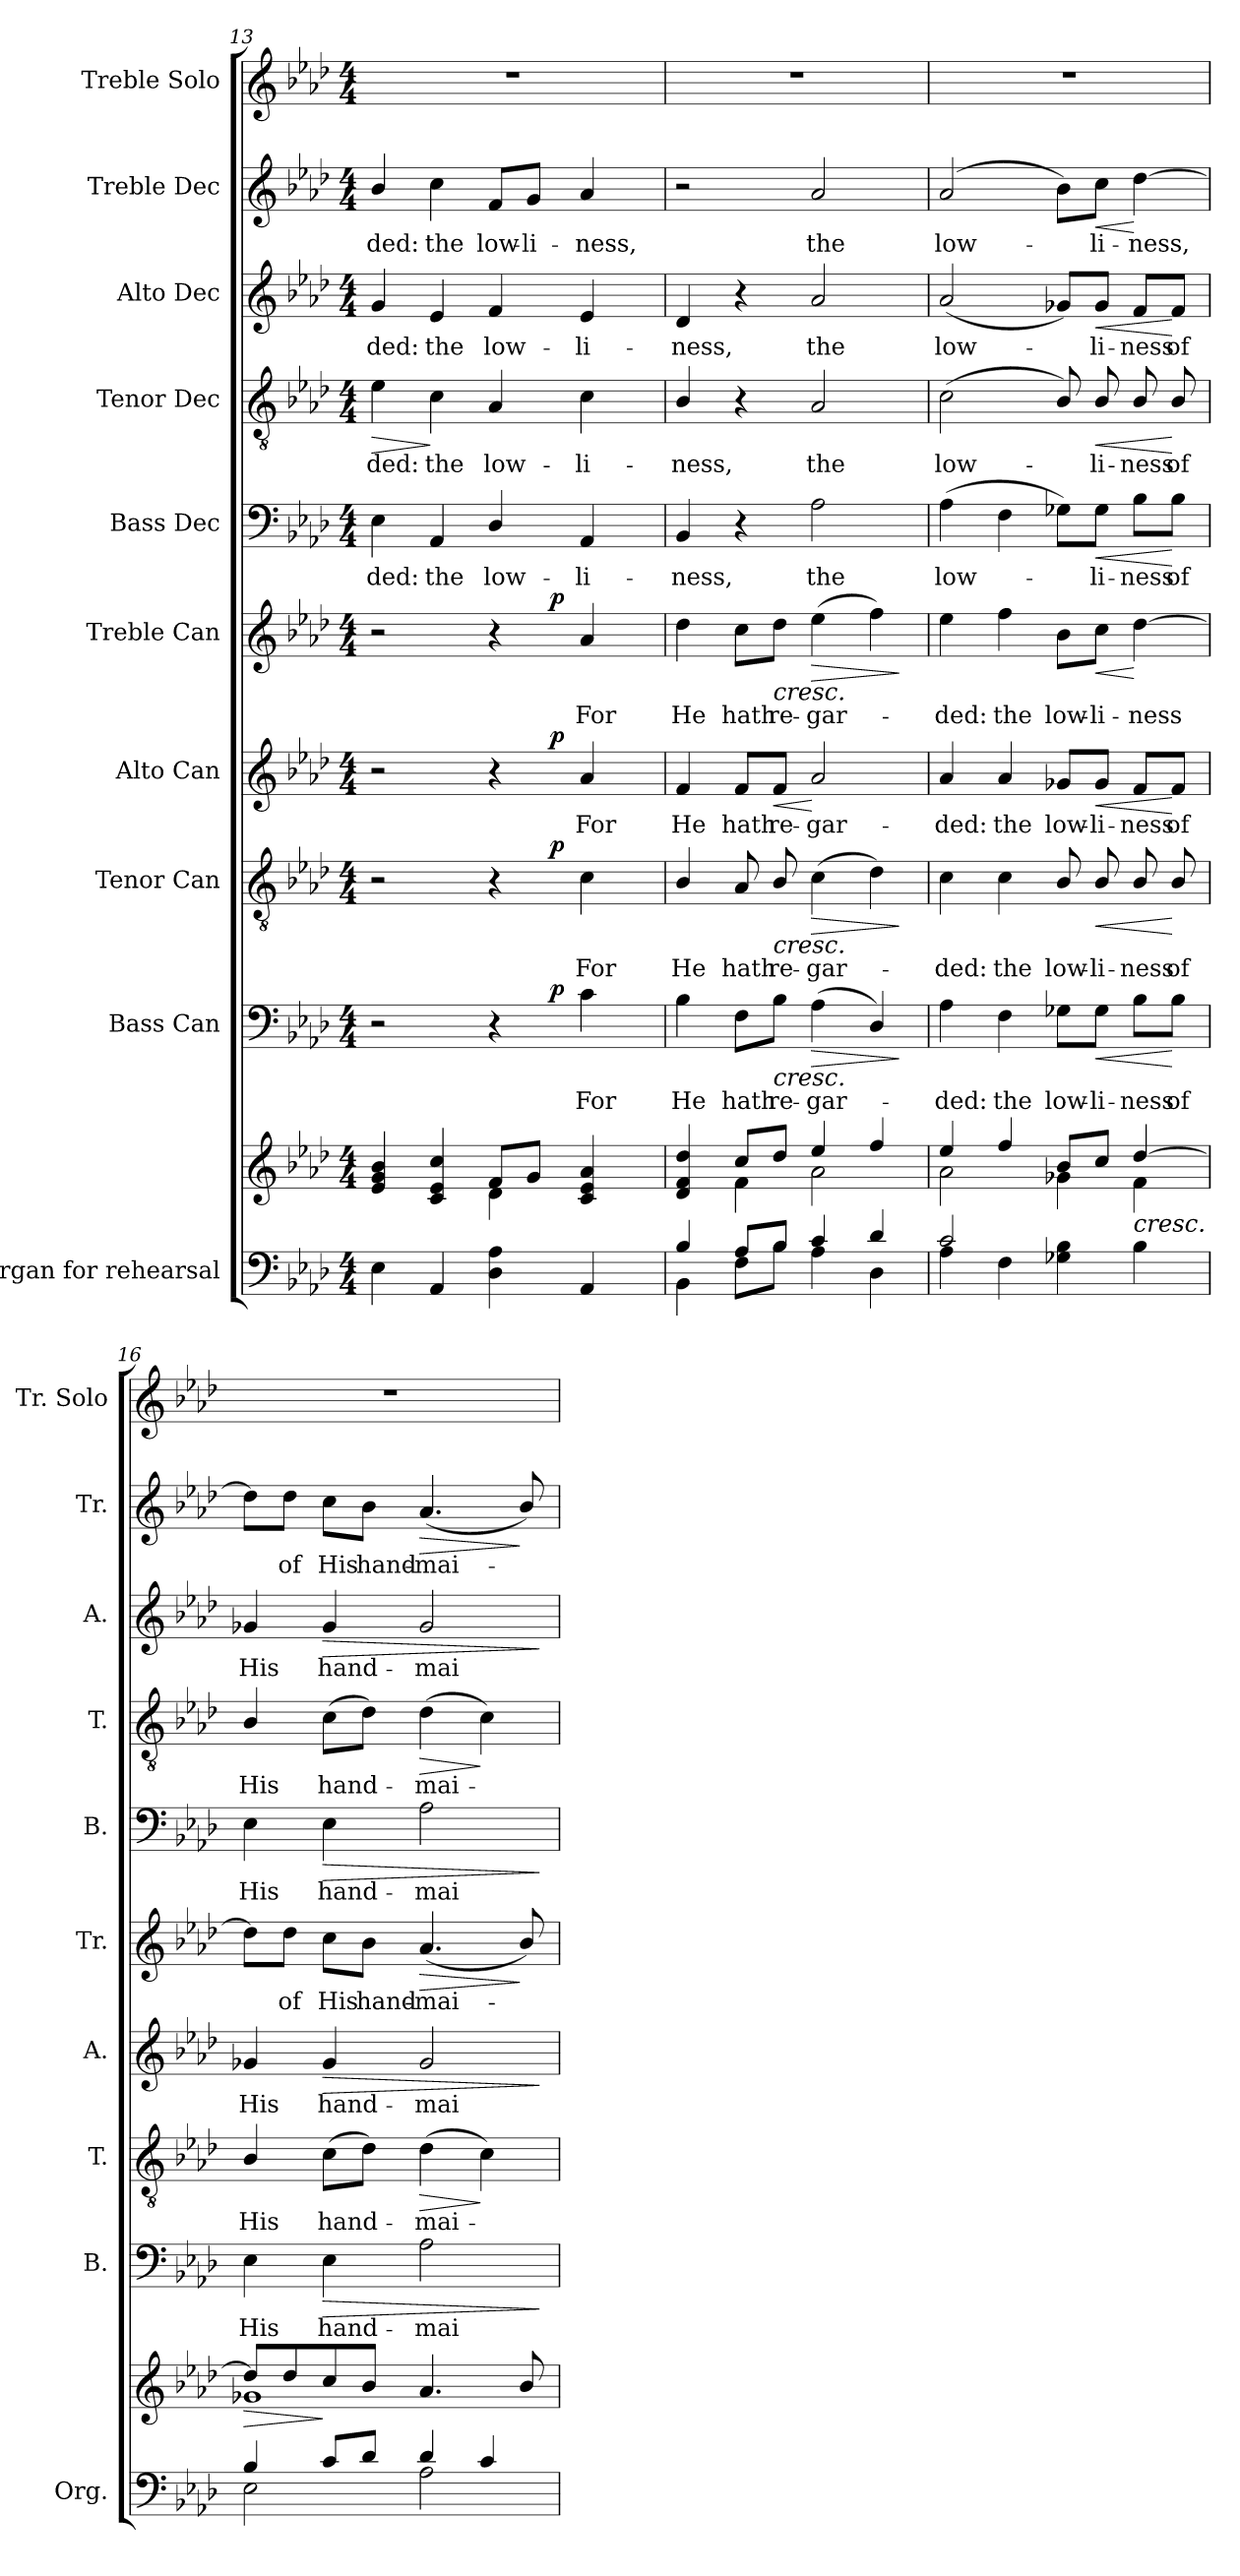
**kern	**kern	**dynam	**kern	**text	**dynam	**kern	**text	**dynam	**kern	**text	**dynam	**kern	**text	**dynam	**kern	**text	**dynam	**kern	**text	**dynam	**kern	**text	**dynam	**kern	**text	**dynam	**kern
*part10	*part10	*part10	*part9	*part9	*part9	*part8	*part8	*part8	*part7	*part7	*part7	*part6	*part6	*part6	*part5	*part5	*part5	*part4	*part4	*part4	*part3	*part3	*part3	*part2	*part2	*part2	*part1
*staff11	*staff10	*staff10/11	*staff9	*staff9	*staff9	*staff8	*staff8	*staff8	*staff7	*staff7	*staff7	*staff6	*staff6	*staff6	*staff5	*staff5	*staff5	*staff4	*staff4	*staff4	*staff3	*staff3	*staff3	*staff2	*staff2	*staff2	*staff1
*I"Organ for  rehearsal	*	*	*I"Bass Can	*	*	*I"Tenor Can	*	*	*I"Alto Can	*	*	*I"Treble Can	*	*	*I"Bass Dec	*	*	*I"Tenor Dec	*	*	*I"Alto Dec	*	*	*I"Treble Dec	*	*	*I"Treble Solo
*I'Org.	*	*	*I'B.	*	*	*I'T.	*	*	*I'A.	*	*	*I'Tr.	*	*	*I'B.	*	*	*I'T.	*	*	*I'A.	*	*	*I'Tr.	*	*	*I'Tr. Solo
*clefF4	*clefG2	*	*clefF4	*	*	*clefGv2	*	*	*clefG2	*	*	*clefG2	*	*	*clefF4	*	*	*clefGv2	*	*	*clefG2	*	*	*clefG2	*	*	*clefG2
*	*	*	*	*	*	*ITrd7c12	*	*	*	*	*	*	*	*	*	*	*	*ITrd7c12	*	*	*	*	*	*	*	*	*
*k[b-e-a-d-]	*k[b-e-a-d-]	*	*k[b-e-a-d-]	*	*	*k[b-e-a-d-]	*	*	*k[b-e-a-d-]	*	*	*k[b-e-a-d-]	*	*	*k[b-e-a-d-]	*	*	*k[b-e-a-d-]	*	*	*k[b-e-a-d-]	*	*	*k[b-e-a-d-]	*	*	*k[b-e-a-d-]
*A-:	*A-:	*	*A-:	*	*	*A-:	*	*	*A-:	*	*	*A-:	*	*	*A-:	*	*	*A-:	*	*	*A-:	*	*	*A-:	*	*	*A-:
*M4/4	*M4/4	*	*M4/4	*	*	*M4/4	*	*	*M4/4	*	*	*M4/4	*	*	*M4/4	*	*	*M4/4	*	*	*M4/4	*	*	*M4/4	*	*	*M4/4
=13	=13	=13	=13	=13	=13	=13	=13	=13	=13	=13	=13	=13	=13	=13	=13	=13	=13	=13	=13	=13	=13	=13	=13	=13	=13	=13	=13
*	*^	*	*	*	*	*	*	*	*	*	*	*	*	*	*	*	*	*	*	*	*	*	*	*	*	*	*
!	!	!	!	!	!	!	!	!	!	!	!	!	!	!	!	!	!LO:LY:b:color=#000000	!	!	!	!	!	!	!	!	!	!	!
!	!	!	!	!	!	!	!	!	!	!	!	!	!	!	!	!	!	!	!	!LO:LY:b:color=#000000	!LO:HP:b	!	!	!	!	!	!	!
!	!	!	!	!	!	!	!	!	!	!	!	!	!	!	!	!	!	!	!	!	!	!	!LO:LY:b:color=#000000	!	!	!	!	!
!	!	!	!	!	!	!	!	!	!	!	!	!	!	!	!	!	!	!	!	!	!	!	!	!	!	!LO:LY:b:color=#000000	!	!
*	*	*	*	*^	*	*	*^	*	*	*^	*	*	*^	*	*	*	*	*	*	*	*	*	*	*	*	*	*	*
4E-i\	4e-i/ 4gi 4b-i	2ryy	.	2r	2ryy	.	.	2r	2ryy	.	.	2r	2ryy	.	.	2r	2ryy	.	.	4E-i\	-ded:	.	4E-i\	-ded:	>	4gi/	-ded:	.	4b-i/	-ded:	.	1r
!	!	!	!	!	!	!	!	!	!	!	!	!	!	!	!	!	!	!	!	!	!LO:LY:b:color=#000000	!	!	!	!	!	!	!	!	!	!	!
!	!	!	!	!	!	!	!	!	!	!	!	!	!	!	!	!	!	!	!	!	!	!	!	!LO:LY:b:color=#000000	!	!	!	!	!	!	!	!
!	!	!	!	!	!	!	!	!	!	!	!	!	!	!	!	!	!	!	!	!	!	!	!	!	!	!	!LO:LY:b:color=#000000	!	!	!	!	!
!	!	!	!	!	!	!	!	!	!	!	!	!	!	!	!	!	!	!	!	!	!	!	!	!	!	!	!	!	!	!LO:LY:b:color=#000000	!	!
4AA-i/	4ci/ 4e-i 4cci	.	.	.	.	.	.	.	.	.	.	.	.	.	.	.	.	.	.	4AA-i/	the	.	4Ci\	the	]	4e-i/	the	.	4cci\	the	.	.
!	!	!	!	!	!	!	!	!	!	!	!	!	!	!	!	!	!	!	!	!	!LO:LY:b:color=#000000	!	!	!	!	!	!	!	!	!	!	!
!	!	!	!	!	!	!	!	!	!	!	!	!	!	!	!	!	!	!	!	!	!	!	!	!LO:LY:b:color=#000000	!	!	!	!	!	!	!	!
!	!	!	!	!	!	!	!	!	!	!	!	!	!	!	!	!	!	!	!	!	!	!	!	!	!	!	!LO:LY:b:color=#000000	!	!	!	!	!
!	!	!	!	!	!	!	!	!	!	!	!	!	!	!	!	!	!	!	!	!	!	!	!	!	!	!	!	!	!	!LO:LY:b:color=#000000	!	!
4D-i\ 4A-i	8fi/L	4d-i\	.	4r	8ryy	.	.	4r	8ryy	.	.	4r	8ryy	.	.	4r	8ryy	.	.	4D-i/	low-	.	4AA-i/	low-	.	4fi/	low-	.	8fi/L	low-	.	.
!	!	!	!	!	!	!	!	!	!	!	!	!	!	!	!	!	!	!	!	!	!	!	!	!	!	!	!	!	!	!LO:LY:b:color=#000000	!	!
.	8gi/J	.	.	.	32ryy	.	.	.	32ryy	.	.	.	32ryy	.	.	.	32ryy	.	.	.	.	.	.	.	.	.	.	.	8gi/J	-li-	.	.
.	.	.	.	.	128ryy	.	.	.	128ryy	.	.	.	128ryy	.	.	.	128ryy	.	.	.	.	.	.	.	.	.	.	.	.	.	.	.
.	.	.	.	.	4ryy	.	p	.	4ryy	.	p	.	4ryy	.	p	.	4ryy	.	p	.	.	.	.	.	.	.	.	.	.	.	.	.
!	!	!	!	!	!	!LO:LY:b:color=#000000	!	!	!	!	!	!	!	!	!	!	!	!	!	!	!	!	!	!	!	!	!	!	!	!	!	!
!	!	!	!	!	!	!	!	!	!	!LO:LY:b:color=#000000	!	!	!	!	!	!	!	!	!	!	!	!	!	!	!	!	!	!	!	!	!	!
!	!	!	!	!	!	!	!	!	!	!	!	!	!	!LO:LY:b:color=#000000	!	!	!	!	!	!	!	!	!	!	!	!	!	!	!	!	!	!
!	!	!	!	!	!	!	!	!	!	!	!	!	!	!	!	!	!	!LO:LY:b:color=#000000	!	!	!	!	!	!	!	!	!	!	!	!	!	!
!	!	!	!	!	!	!	!	!	!	!	!	!	!	!	!	!	!	!	!	!	!LO:LY:b:color=#000000	!	!	!	!	!	!	!	!	!	!	!
!	!	!	!	!	!	!	!	!	!	!	!	!	!	!	!	!	!	!	!	!	!	!	!	!LO:LY:b:color=#000000	!	!	!	!	!	!	!	!
!	!	!	!	!	!	!	!	!	!	!	!	!	!	!	!	!	!	!	!	!	!	!	!	!	!	!	!LO:LY:b:color=#000000	!	!	!	!	!
!	!	!	!	!	!	!	!	!	!	!	!	!	!	!	!	!	!	!	!	!	!	!	!	!	!	!	!	!	!	!LO:LY:b:color=#000000	!	!
4AA-i/	4ci/ 4e-i 4a-i	4ryy	.	4ci\	.	For	.	4Ci\	.	For	.	4a-i/	.	For	.	4a-i/	.	For	.	4AA-i/	-li-	.	4Ci\	-li-	.	4e-i/	-li-	.	4a-i/	-ness,	.	.
.	.	.	.	.	16ryy	.	.	.	16ryy	.	.	.	16ryy	.	.	.	16ryy	.	.	.	.	.	.	.	.	.	.	.	.	.	.	.
.	.	.	.	.	64.ryy	.	.	.	64.ryy	.	.	.	64.ryy	.	.	.	64.ryy	.	.	.	.	.	.	.	.	.	.	.	.	.	.	.
*	*	*	*	*v	*v	*	*	*	*	*	*	*v	*v	*	*	*v	*v	*	*	*	*	*	*	*	*	*	*	*	*	*	*	*
*	*	*	*	*	*	*	*v	*v	*	*	*	*	*	*	*	*	*	*	*	*	*	*	*	*	*	*	*	*	*
=14	=14	=14	=14	=14	=14	=14	=14	=14	=14	=14	=14	=14	=14	=14	=14	=14	=14	=14	=14	=14	=14	=14	=14	=14	=14	=14	=14	=14
*^	*	*	*	*	*	*	*	*	*	*	*	*	*	*	*	*	*	*	*	*	*	*	*	*	*	*	*	*
*	*	*	*	*	*^	*	*	*^	*	*	*^	*	*	*^	*	*	*	*	*	*	*	*	*	*	*	*	*	*	*
!	!	!	!	!	!	!	!LO:LY:b:color=#000000	!	!	!	!	!	!	!	!	!	!	!	!	!	!	!	!	!	!	!	!	!	!	!	!	!	!
*	*	*	*	*	*v	*v	*	*	*	*	*	*	*v	*v	*	*	*v	*v	*	*	*	*	*	*	*	*	*	*	*	*	*	*	*
*	*	*	*	*	*	*	*	*v	*v	*	*	*	*	*	*	*	*	*	*	*	*	*	*	*	*	*	*	*	*	*
*	*	*	*	*	*^	*	*	*^	*	*	*^	*	*	*^	*	*	*	*	*	*	*	*	*	*	*	*	*	*	*
!	!	!	!	!	!	!	!	!	!	!	!LO:LY:b:color=#000000	!	!	!	!	!	!	!	!	!	!	!	!	!	!	!	!	!	!	!	!	!	!
*	*	*	*	*	*v	*v	*	*	*	*	*	*	*v	*v	*	*	*v	*v	*	*	*	*	*	*	*	*	*	*	*	*	*	*	*
*	*	*	*	*	*	*	*	*v	*v	*	*	*	*	*	*	*	*	*	*	*	*	*	*	*	*	*	*	*	*	*
*	*	*	*	*	*^	*	*	*^	*	*	*^	*	*	*^	*	*	*	*	*	*	*	*	*	*	*	*	*	*	*
!	!	!	!	!	!	!	!	!	!	!	!	!	!	!	!LO:LY:b:color=#000000	!	!	!	!	!	!	!	!	!	!	!	!	!	!	!	!	!	!
*	*	*	*	*	*v	*v	*	*	*	*	*	*	*v	*v	*	*	*v	*v	*	*	*	*	*	*	*	*	*	*	*	*	*	*	*
*	*	*	*	*	*	*	*	*v	*v	*	*	*	*	*	*	*	*	*	*	*	*	*	*	*	*	*	*	*	*	*
*	*	*	*	*	*^	*	*	*^	*	*	*^	*	*	*^	*	*	*	*	*	*	*	*	*	*	*	*	*	*	*
!	!	!	!	!	!	!	!	!	!	!	!	!	!	!	!	!	!	!	!LO:LY:b:color=#000000	!	!	!	!	!	!	!	!	!	!	!	!	!	!
*	*	*	*	*	*v	*v	*	*	*	*	*	*	*v	*v	*	*	*v	*v	*	*	*	*	*	*	*	*	*	*	*	*	*	*	*
*	*	*	*	*	*	*	*	*v	*v	*	*	*	*	*	*	*	*	*	*	*	*	*	*	*	*	*	*	*	*	*
*	*	*	*	*	*^	*	*	*^	*	*	*^	*	*	*^	*	*	*	*	*	*	*	*	*	*	*	*	*	*	*
!	!	!	!	!	!	!	!	!	!	!	!	!	!	!	!	!	!	!	!	!	!	!LO:LY:b:color=#000000	!	!	!	!	!	!	!	!	!	!	!
*	*	*	*	*	*v	*v	*	*	*	*	*	*	*v	*v	*	*	*v	*v	*	*	*	*	*	*	*	*	*	*	*	*	*	*	*
*	*	*	*	*	*	*	*	*v	*v	*	*	*	*	*	*	*	*	*	*	*	*	*	*	*	*	*	*	*	*	*
*	*	*	*	*	*^	*	*	*^	*	*	*^	*	*	*^	*	*	*	*	*	*	*	*	*	*	*	*	*	*	*
!	!	!	!	!	!	!	!	!	!	!	!	!	!	!	!	!	!	!	!	!	!	!	!	!	!LO:LY:b:color=#000000	!	!	!	!	!	!	!	!
*	*	*	*	*	*v	*v	*	*	*	*	*	*	*v	*v	*	*	*v	*v	*	*	*	*	*	*	*	*	*	*	*	*	*	*	*
*	*	*	*	*	*	*	*	*v	*v	*	*	*	*	*	*	*	*	*	*	*	*	*	*	*	*	*	*	*	*	*
*	*	*	*	*	*^	*	*	*^	*	*	*^	*	*	*^	*	*	*	*	*	*	*	*	*	*	*	*	*	*	*
!	!	!	!	!	!	!	!	!	!	!	!	!	!	!	!	!	!	!	!	!	!	!	!	!	!	!	!	!LO:LY:b:color=#000000	!	!	!	!	!
*	*	*	*	*	*v	*v	*	*	*	*	*	*	*v	*v	*	*	*v	*v	*	*	*	*	*	*	*	*	*	*	*	*	*	*	*
*	*	*	*	*	*	*	*	*v	*v	*	*	*	*	*	*	*	*	*	*	*	*	*	*	*	*	*	*	*	*	*
4B-i/	4BB-i\	4d-i/ 4fi 4dd-i	4ryy	.	4B-i\	He	.	4BB-i/	He	.	4fi/	He	.	4dd-i\	He	.	4BB-i/	-ness,	.	4BB-i/	-ness,	.	4d-i/	-ness,	.	2r	.	.	1r
!	!	!	!	!	!	!LO:LY:b:color=#000000	!	!	!	!	!	!	!	!	!	!	!	!	!	!	!	!	!	!	!	!	!	!	!
!	!	!	!	!	!	!	!	!	!LO:LY:b:color=#000000	!	!	!	!	!	!	!	!	!	!	!	!	!	!	!	!	!	!	!	!
!	!	!	!	!	!	!	!	!	!	!	!	!LO:LY:b:color=#000000	!	!	!	!	!	!	!	!	!	!	!	!	!	!	!	!	!
!	!	!	!	!	!	!	!	!	!	!	!	!	!	!	!LO:LY:b:color=#000000	!	!	!	!	!	!	!	!	!	!	!	!	!	!
8A-i/L	8Fi\L	8cci/L	4fi\	.	8Fi\L	hath	.	8AA-i/	hath	.	8fi/L	hath	.	8cci\L	hath	.	4r	.	.	4r	.	.	4r	.	.	.	.	.	.
!	!	!	!	!	!	!LO:LY:b:color=#000000	!LO:HP:b	!	!	!	!	!	!	!	!	!	!	!	!	!	!	!	!	!	!	!	!	!	!
!	!	!	!	!	!	!	!	!	!LO:LY:b:color=#000000	!LO:HP:b	!	!	!	!	!	!	!	!	!	!	!	!	!	!	!	!	!	!	!
!	!	!	!	!	!	!	!	!	!	!	!	!LO:LY:b:color=#000000	!LO:HP:b	!	!	!	!	!	!	!	!	!	!	!	!	!	!	!	!
!	!	!	!	!	!	!	!	!	!	!	!	!	!LO:HP:n=1:b	!	!	!	!	!	!	!	!	!	!	!	!	!	!	!	!
!	!	!	!	!	!	!	!	!	!	!	!	!	!	!	!LO:LY:b:color=#000000	!LO:HP:b	!	!	!	!	!	!	!	!	!	!	!	!	!
8B-i/J	8B-i\J	8dd-i/J	.	.	8B-i\J	re-	<	8BB-i/	re-	<	8fi/J	re-	< >	8dd-i\J	re-	<	.	.	.	.	.	.	.	.	.	.	.	.	.
!	!	!	!	!	!	!LO:LY:b:color=#000000	!LO:HP:b	!	!	!	!	!	!	!	!	!	!	!	!	!	!	!	!	!	!	!	!	!	!
!	!	!	!	!	!	!	!	!	!LO:LY:b:color=#000000	!LO:HP:b	!	!	!	!	!	!	!	!	!	!	!	!	!	!	!	!	!	!	!
!	!	!	!	!	!	!	!	!	!	!	!	!LO:LY:b:color=#000000	!	!	!	!	!	!	!	!	!	!	!	!	!	!	!	!	!
!	!	!	!	!	!	!	!	!	!	!	!	!	!	!	!LO:LY:b:color=#000000	!LO:HP:b	!	!	!	!	!	!	!	!	!	!	!	!	!
!	!	!	!	!	!	!	!	!	!	!	!	!	!	!	!	!	!	!LO:LY:b:color=#000000	!	!	!	!	!	!	!	!	!	!	!
!	!	!	!	!	!	!	!	!	!	!	!	!	!	!	!	!	!	!	!	!	!LO:LY:b:color=#000000	!	!	!	!	!	!	!	!
!	!	!	!	!	!	!	!	!	!	!	!	!	!	!	!	!	!	!	!	!	!	!	!	!LO:LY:b:color=#000000	!	!	!	!	!
!	!	!	!	!	!	!	!	!	!	!	!	!	!	!	!	!	!	!	!	!	!	!	!	!	!	!	!LO:LY:b:color=#000000	!	!
4ci/	4A-i\	4ee-i/	2a-i\	.	(4A-i\	-gar-	>	(4Ci\	-gar-	>	2a-i/	-gar-	[	(4ee-i\	-gar-	>	2A-i\	the	.	2AA-i/	the	.	2a-i/	the	.	2a-i/	the	.	.
4d-i/	4D-i\	4ffi/	.	.	4D-i/)	.	[	4D-i\)	.	[	.	.	.	4ffi\)	.	[	.	.	.	.	.	.	.	.	.	.	.	.	.
*v	*v	*	*	*	*	*	*	*	*	*	*	*	*	*	*	*	*	*	*	*	*	*	*	*	*	*	*	*	*
*	*v	*v	*	*	*	*	*	*	*	*	*	*	*	*	*	*	*	*	*	*	*	*	*	*	*	*	*	*
.	.	.	.	.	]	.	.	]	.	.	]	.	.	]	.	.	.	.	.	.	.	.	.	.	.	.	.
=15	=15	=15	=15	=15	=15	=15	=15	=15	=15	=15	=15	=15	=15	=15	=15	=15	=15	=15	=15	=15	=15	=15	=15	=15	=15	=15	=15
*^	*^	*	*	*	*	*	*	*	*	*	*	*	*	*	*	*	*	*	*	*	*	*	*	*	*	*	*
!	!	!	!	!	!	!LO:LY:b:color=#000000	!	!	!	!	!	!	!	!	!	!	!	!	!	!	!	!	!	!	!	!	!	!	!
!	!	!	!	!	!	!	!	!	!LO:LY:b:color=#000000	!	!	!	!	!	!	!	!	!	!	!	!	!	!	!	!	!	!	!	!
!	!	!	!	!	!	!	!	!	!	!	!	!LO:LY:b:color=#000000	!	!	!	!	!	!	!	!	!	!	!	!	!	!	!	!	!
!	!	!	!	!	!	!	!	!	!	!	!	!	!	!	!LO:LY:b:color=#000000	!	!	!	!	!	!	!	!	!	!	!	!	!	!
!	!	!	!	!	!	!	!	!	!	!	!	!	!	!	!	!	!	!LO:LY:b:color=#000000	!	!	!	!	!	!	!	!	!	!	!
!	!	!	!	!	!	!	!	!	!	!	!	!	!	!	!	!	!	!	!	!	!LO:LY:b:color=#000000	!	!	!	!	!	!	!	!
!	!	!	!	!	!	!	!	!	!	!	!	!	!	!	!	!	!	!	!	!	!	!	!	!LO:LY:b:color=#000000	!	!	!	!	!
!	!	!	!	!	!	!	!	!	!	!	!	!	!	!	!	!	!	!	!	!	!	!	!	!	!	!	!LO:LY:b:color=#000000	!	!
2ci/	4A-i\	4ee-i/	2a-i\	.	4A-i\	-ded:	.	4Ci\	-ded:	.	4a-i/	-ded:	.	4ee-i\	-ded:	.	(4A-i\	low-	.	(2Ci\	low-	.	(2a-i/	low-	.	(2a-i/	low-	.	1r
!	!	!	!	!	!	!LO:LY:b:color=#000000	!	!	!	!	!	!	!	!	!	!	!	!	!	!	!	!	!	!	!	!	!	!	!
!	!	!	!	!	!	!	!	!	!LO:LY:b:color=#000000	!	!	!	!	!	!	!	!	!	!	!	!	!	!	!	!	!	!	!	!
!	!	!	!	!	!	!	!	!	!	!	!	!LO:LY:b:color=#000000	!	!	!	!	!	!	!	!	!	!	!	!	!	!	!	!	!
!	!	!	!	!	!	!	!	!	!	!	!	!	!	!	!LO:LY:b:color=#000000	!	!	!	!	!	!	!	!	!	!	!	!	!	!
.	4Fi\	4ffi/	.	.	4Fi\	the	.	4Ci\	the	.	4a-i/	the	.	4ffi\	the	.	4Fi\	.	.	.	.	.	.	.	.	.	.	.	.
!	!	!	!	!	!	!LO:LY:b:color=#000000	!	!	!	!	!	!	!	!	!	!	!	!	!	!	!	!	!	!	!	!	!	!	!
!	!	!	!	!	!	!	!	!	!LO:LY:b:color=#000000	!	!	!	!	!	!	!	!	!	!	!	!	!	!	!	!	!	!	!	!
!	!	!	!	!	!	!	!	!	!	!	!	!LO:LY:b:color=#000000	!	!	!	!	!	!	!	!	!	!	!	!	!	!	!	!	!
!	!	!	!	!	!	!	!	!	!	!	!	!	!	!	!LO:LY:b:color=#000000	!	!	!	!	!	!	!	!	!	!	!	!	!	!
4G-Xi\ 4B-i	2ryy	8b-i/L	4g-Xi\	[	8G-Xi\L	low-	.	8BB-i/	low-	.	8g-Xi/L	low-	.	8b-i\L	low-	.	8G-Xi\L)	.	.	8BB-i/)	.	.	8g-Xi/L)	.	.	8b-i\L)	.	.	.
!	!	!	!	!	!	!LO:LY:b:color=#000000	!LO:HP:b	!	!	!	!	!	!	!	!	!	!	!	!	!	!	!	!	!	!	!	!	!	!
!	!	!	!	!	!	!	!	!	!LO:LY:b:color=#000000	!LO:HP:b	!	!	!	!	!	!	!	!	!	!	!	!	!	!	!	!	!	!	!
!	!	!	!	!	!	!	!	!	!	!	!	!LO:LY:b:color=#000000	!LO:HP:b	!	!	!	!	!	!	!	!	!	!	!	!	!	!	!	!
!	!	!	!	!	!	!	!	!	!	!	!	!	!	!	!LO:LY:b:color=#000000	!LO:HP:b	!	!	!	!	!	!	!	!	!	!	!	!	!
!	!	!	!	!	!	!	!	!	!	!	!	!	!	!	!	!	!	!LO:LY:b:color=#000000	!LO:HP:b	!	!	!	!	!	!	!	!	!	!
!	!	!	!	!	!	!	!	!	!	!	!	!	!	!	!	!	!	!	!	!	!LO:LY:b:color=#000000	!LO:HP:b	!	!	!	!	!	!	!
!	!	!	!	!	!	!	!	!	!	!	!	!	!	!	!	!	!	!	!	!	!	!	!	!LO:LY:b:color=#000000	!LO:HP:b	!	!	!	!
!	!	!	!	!	!	!	!	!	!	!	!	!	!	!	!	!	!	!	!	!	!	!	!	!	!	!	!LO:LY:b:color=#000000	!LO:HP:b	!
.	.	8cci/J	.	.	8G-i\J	-li-	<	8BB-i/	-li-	<	8g-i/J	-li-	<	8cci\J	-li-	<	8G-i\J	-li-	<	8BB-i/	-li-	<	8g-i/J	-li-	<	8cci\J	-li-	<	.
!	!	!	!	!LO:HP:b	!	!	!	!	!	!	!	!	!	!	!	!	!	!	!	!	!	!	!	!	!	!	!	!	!
!	!	!	!	!	!	!LO:LY:b:color=#000000	!	!	!	!	!	!	!	!	!	!	!	!	!	!	!	!	!	!	!	!	!	!	!
!	!	!	!	!	!	!	!	!	!LO:LY:b:color=#000000	!	!	!	!	!	!	!	!	!	!	!	!	!	!	!	!	!	!	!	!
!	!	!	!	!	!	!	!	!	!	!	!	!LO:LY:b:color=#000000	!	!	!	!	!	!	!	!	!	!	!	!	!	!	!	!	!
!	!	!	!	!	!	!	!	!	!	!	!	!	!	!	!LO:LY:b:color=#000000	!	!	!	!	!	!	!	!	!	!	!	!	!	!
!	!	!	!	!	!	!	!	!	!	!	!	!	!	!	!	!	!	!LO:LY:b:color=#000000	!	!	!	!	!	!	!	!	!	!	!
!	!	!	!	!	!	!	!	!	!	!	!	!	!	!	!	!	!	!	!	!	!LO:LY:b:color=#000000	!	!	!	!	!	!	!	!
!	!	!	!	!	!	!	!	!	!	!	!	!	!	!	!	!	!	!	!	!	!	!	!	!LO:LY:b:color=#000000	!	!	!	!	!
!	!	!	!	!	!	!	!	!	!	!	!	!	!	!	!	!	!	!	!	!	!	!	!	!	!	!	!LO:LY:b:color=#000000	!	!
4B-i\	.	[4dd-i/	4fi\	<	8B-i\L	-ness	.	8BB-i/	-ness	.	8fi/L	-ness	.	[4dd-i\	-ness	[	8B-i\L	-ness	.	8BB-i/	-ness	.	8fi/L	-ness	.	[4dd-i\	-ness,	[	.
!	!	!	!	!	!	!LO:LY:b:color=#000000	!	!	!	!	!	!	!	!	!	!	!	!	!	!	!	!	!	!	!	!	!	!	!
!	!	!	!	!	!	!	!	!	!LO:LY:b:color=#000000	!	!	!	!	!	!	!	!	!	!	!	!	!	!	!	!	!	!	!	!
!	!	!	!	!	!	!	!	!	!	!	!	!LO:LY:b:color=#000000	!	!	!	!	!	!	!	!	!	!	!	!	!	!	!	!	!
!	!	!	!	!	!	!	!	!	!	!	!	!	!	!	!	!	!	!LO:LY:b:color=#000000	!	!	!	!	!	!	!	!	!	!	!
!	!	!	!	!	!	!	!	!	!	!	!	!	!	!	!	!	!	!	!	!	!LO:LY:b:color=#000000	!	!	!	!	!	!	!	!
!	!	!	!	!	!	!	!	!	!	!	!	!	!	!	!	!	!	!	!	!	!	!	!	!LO:LY:b:color=#000000	!	!	!	!	!
.	.	.	.	.	8B-i\J	of	[	8BB-i/	of	[	8fi/J	of	[	.	.	.	8B-i\J	of	[	8BB-i/	of	[	8fi/J	of	[	.	.	.	.
=16	=16	=16	=16	=16	=16	=16	=16	=16	=16	=16	=16	=16	=16	=16	=16	=16	=16	=16	=16	=16	=16	=16	=16	=16	=16	=16	=16	=16	=16
!	!	!	!	!LO:HP:b	!	!	!	!	!	!	!	!	!	!	!	!	!	!	!	!	!	!	!	!	!	!	!	!	!
!	!	!	!	!	!	!LO:LY:b:color=#000000	!	!	!	!	!	!	!	!	!	!	!	!	!	!	!	!	!	!	!	!	!	!	!
!	!	!	!	!	!	!	!	!	!LO:LY:b:color=#000000	!	!	!	!	!	!	!	!	!	!	!	!	!	!	!	!	!	!	!	!
!	!	!	!	!	!	!	!	!	!	!	!	!LO:LY:b:color=#000000	!	!	!	!	!	!	!	!	!	!	!	!	!	!	!	!	!
!	!	!	!	!	!	!	!	!	!	!	!	!	!	!	!	!	!	!LO:LY:b:color=#000000	!	!	!	!	!	!	!	!	!	!	!
!	!	!	!	!	!	!	!	!	!	!	!	!	!	!	!	!	!	!	!	!	!LO:LY:b:color=#000000	!	!	!	!	!	!	!	!
!	!	!	!	!	!	!	!	!	!	!	!	!	!	!	!	!	!	!	!	!	!	!	!	!LO:LY:b:color=#000000	!	!	!	!	!
4B-i/	2E-i\	8dd-i/L]	1g-Xi	>	4E-i\	His	.	4BB-i/	His	.	4g-Xi/	His	.	8dd-i\L]	.	.	4E-i\	His	.	4BB-i/	His	.	4g-Xi/	His	.	8dd-i\L]	.	.	1r
!	!	!	!	!	!	!	!	!	!	!	!	!	!	!	!LO:LY:b:color=#000000	!	!	!	!	!	!	!	!	!	!	!	!	!	!
!	!	!	!	!	!	!	!	!	!	!	!	!	!	!	!	!	!	!	!	!	!	!	!	!	!	!	!LO:LY:b:color=#000000	!	!
.	.	8dd-i/	.	.	.	.	.	.	.	.	.	.	.	8dd-i\J	of	.	.	.	.	.	.	.	.	.	.	8dd-i\J	of	.	.
!	!	!	!	!	!	!LO:LY:b:color=#000000	!LO:HP:b	!	!	!	!	!	!	!	!	!	!	!	!	!	!	!	!	!	!	!	!	!	!
!	!	!	!	!	!	!	!	!	!LO:LY:b:color=#000000	!	!	!	!	!	!	!	!	!	!	!	!	!	!	!	!	!	!	!	!
!	!	!	!	!	!	!	!	!	!	!	!	!LO:LY:b:color=#000000	!LO:HP:b	!	!	!	!	!	!	!	!	!	!	!	!	!	!	!	!
!	!	!	!	!	!	!	!	!	!	!	!	!	!	!	!LO:LY:b:color=#000000	!	!	!	!	!	!	!	!	!	!	!	!	!	!
!	!	!	!	!	!	!	!	!	!	!	!	!	!	!	!	!	!	!LO:LY:b:color=#000000	!LO:HP:b	!	!	!	!	!	!	!	!	!	!
!	!	!	!	!	!	!	!	!	!	!	!	!	!	!	!	!	!	!	!	!	!LO:LY:b:color=#000000	!	!	!	!	!	!	!	!
!	!	!	!	!	!	!	!	!	!	!	!	!	!	!	!	!	!	!	!	!	!	!	!	!LO:LY:b:color=#000000	!LO:HP:b	!	!	!	!
!	!	!	!	!	!	!	!	!	!	!	!	!	!	!	!	!	!	!	!	!	!	!	!	!	!	!	!LO:LY:b:color=#000000	!	!
8ci/L	.	8cci/	.	]	4E-i\	hand-	>	(8Ci\L	hand-	.	4g-i/	hand-	>	8cci\L	His	.	4E-i\	hand-	>	(8Ci\L	hand-	.	4g-i/	hand-	>	8cci\L	His	.	.
!	!	!	!	!	!	!	!	!	!	!	!	!	!	!	!LO:LY:b:color=#000000	!	!	!	!	!	!	!	!	!	!	!	!	!	!
!	!	!	!	!	!	!	!	!	!	!	!	!	!	!	!	!	!	!	!	!	!	!	!	!	!	!	!LO:LY:b:color=#000000	!	!
8d-i/J	.	8b-i/J	.	.	.	.	.	8D-i\J)	.	.	.	.	.	8b-i\J	hand-	.	.	.	.	8D-i\J)	.	.	.	.	.	8b-i\J	hand-	.	.
!	!	!	!	!	!	!LO:LY:b:color=#000000	!	!	!	!	!	!	!	!	!	!	!	!	!	!	!	!	!	!	!	!	!	!	!
!	!	!	!	!	!	!	!	!	!LO:LY:b:color=#000000	!LO:HP:b	!	!	!	!	!	!	!	!	!	!	!	!	!	!	!	!	!	!	!
!	!	!	!	!	!	!	!	!	!	!	!	!LO:LY:b:color=#000000	!	!	!	!	!	!	!	!	!	!	!	!	!	!	!	!	!
!	!	!	!	!	!	!	!	!	!	!	!	!	!	!	!LO:LY:b:color=#000000	!LO:HP:b	!	!	!	!	!	!	!	!	!	!	!	!	!
!	!	!	!	!	!	!	!	!	!	!	!	!	!	!	!	!	!	!LO:LY:b:color=#000000	!	!	!	!	!	!	!	!	!	!	!
!	!	!	!	!	!	!	!	!	!	!	!	!	!	!	!	!	!	!	!	!	!LO:LY:b:color=#000000	!LO:HP:b	!	!	!	!	!	!	!
!	!	!	!	!	!	!	!	!	!	!	!	!	!	!	!	!	!	!	!	!	!	!	!	!LO:LY:b:color=#000000	!	!	!	!	!
!	!	!	!	!	!	!	!	!	!	!	!	!	!	!	!	!	!	!	!	!	!	!	!	!	!	!	!LO:LY:b:color=#000000	!LO:HP:b	!
4d-i/	2A-i\	4.a-i/	.	.	2A-i\	-mai-	.	(4D-i\	-mai-	>	2g-i/	-mai-	.	(4.a-i/	-mai-	>	2A-i\	-mai-	.	(4D-i\	-mai-	>	2g-i/	-mai-	.	(4.a-i/	-mai-	>	.
4ci/	.	.	.	.	.	.	.	4Ci\)	.	]	.	.	.	.	.	.	.	.	.	4Ci\)	.	]	.	.	.	.	.	.	.
.	.	8b-i/	.	.	.	.	.	.	.	.	.	.	.	8b-i/)	.	]	.	.	.	.	.	.	.	.	.	8b-i/)	.	]	.
*v	*v	*	*	*	*	*	*	*	*	*	*	*	*	*	*	*	*	*	*	*	*	*	*	*	*	*	*	*	*
*	*v	*v	*	*	*	*	*	*	*	*	*	*	*	*	*	*	*	*	*	*	*	*	*	*	*	*	*	*
.	.	.	.	.	]	.	.	.	.	.	]	.	.	.	.	.	]	.	.	.	.	.	]	.	.	.	.
=	=	=	=	=	=	=	=	=	=	=	=	=	=	=	=	=	=	=	=	=	=	=	=	=	=	=	=
*-	*-	*-	*-	*-	*-	*-	*-	*-	*-	*-	*-	*-	*-	*-	*-	*-	*-	*-	*-	*-	*-	*-	*-	*-	*-	*-	*-
